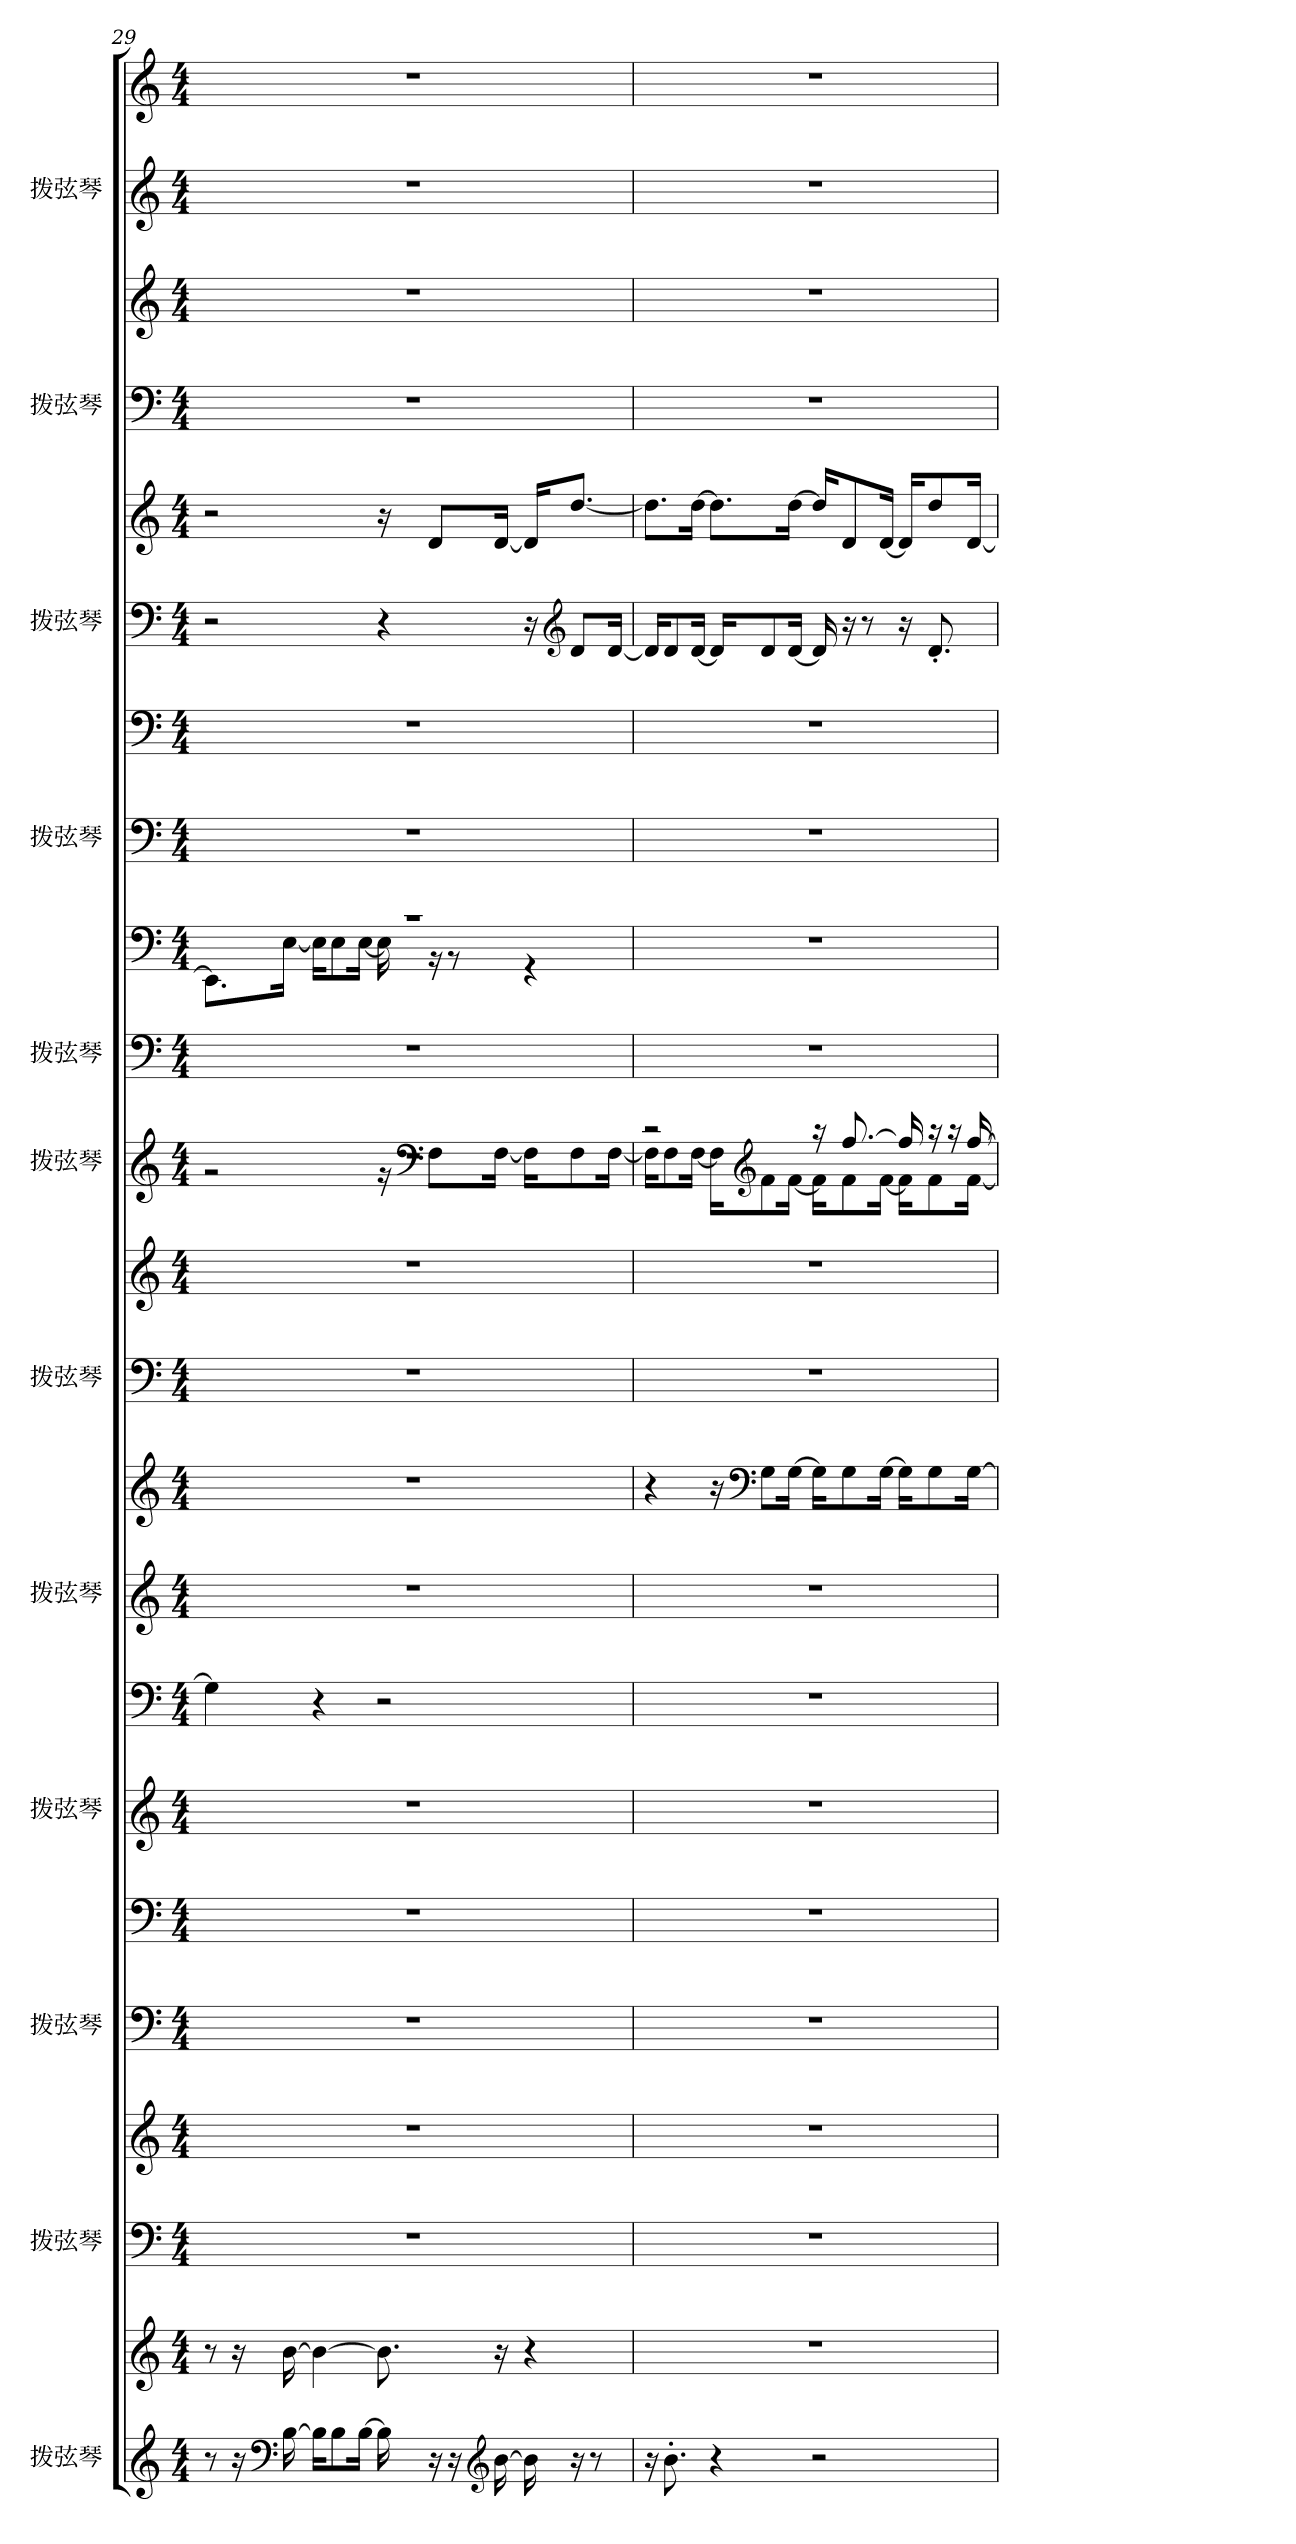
**kern	**kern	**kern	**kern	**kern	**kern	**kern	**kern	**kern	**kern	**kern	**kern	**kern	**kern	**kern	**kern	**kern	**kern	**kern	**kern	**kern	**kern	**kern
*part12	*part12	*part11	*part11	*part10	*part10	*part9	*part9	*part8	*part8	*part7	*part7	*part6	*part5	*part5	*part4	*part4	*part3	*part3	*part2	*part2	*part1	*part1
*staff23	*staff22	*staff21	*staff20	*staff19	*staff18	*staff17	*staff16	*staff15	*staff14	*staff13	*staff12	*staff11	*staff10	*staff9	*staff8	*staff7	*staff6	*staff5	*staff4	*staff3	*staff2	*staff1
*I"拨弦琴	*	*I"拨弦琴	*	*I"拨弦琴	*	*I"拨弦琴	*	*I"拨弦琴	*	*I"拨弦琴	*	*I"拨弦琴	*I"拨弦琴	*	*I"拨弦琴	*	*I"拨弦琴	*	*I"拨弦琴	*	*I"拨弦琴	*
!!LO:PB:g=z
*clefG2	*clefG2	*clefF4	*clefG2	*clefF4	*clefF4	*clefG2	*clefF4	*clefG2	*clefG2	*clefF4	*clefG2	*clefG2	*clefF4	*clefF4	*clefF4	*clefF4	*clefF4	*clefG2	*clefF4	*clefG2	*clefG2	*clefG2
*k[]	*k[]	*k[]	*k[]	*k[]	*k[]	*k[]	*k[]	*k[]	*k[]	*k[]	*k[]	*k[]	*k[]	*k[]	*k[]	*k[]	*k[]	*k[]	*k[]	*k[]	*k[]	*k[]
*M4/4	*M4/4	*M4/4	*M4/4	*M4/4	*M4/4	*M4/4	*M4/4	*M4/4	*M4/4	*M4/4	*M4/4	*M4/4	*M4/4	*M4/4	*M4/4	*M4/4	*M4/4	*M4/4	*M4/4	*M4/4	*M4/4	*M4/4
=29	=29	=29	=29	=29	=29	=29	=29	=29	=29	=29	=29	=29	=29	=29	=29	=29	=29	=29	=29	=29	=29	=29
*	*	*	*	*	*	*	*	*	*	*	*	*^	*	*^	*	*	*	*	*	*	*	*
8r	8r	1r	1r	1r	1r	1r	4G#\]	1r	1r	1r	1r	1r	2r	1r	1r	8.EE\L]	1r	1r	2r	2r	1r	1r	1r	1r
16r	16r	.	.	.	.	.	.	.	.	.	.	.	.	.	.	.	.	.	.	.	.	.	.	.
*clefF4	*	*	*	*	*	*	*	*	*	*	*	*	*	*	*	*	*	*	*	*	*	*	*	*
[16B\	[16b\	.	.	.	.	.	.	.	.	.	.	.	.	.	.	[16E\Jk	.	.	.	.	.	.	.	.
16B\KL]	4b\_	.	.	.	.	.	4r	.	.	.	.	.	.	.	.	16E\KL]	.	.	.	.	.	.	.	.
8B\	.	.	.	.	.	.	.	.	.	.	.	.	.	.	.	8E\	.	.	.	.	.	.	.	.
[16B\Jk	.	.	.	.	.	.	.	.	.	.	.	.	.	.	.	[16E\Jk	.	.	.	.	.	.	.	.
16B\]	8.b\]	.	.	.	.	.	2r	.	.	.	.	.	16r	.	.	16E\]	.	.	4r	16r	.	.	.	.
*	*	*	*	*	*	*	*	*	*	*	*	*clefF4	*	*	*	*	*	*	*	*	*	*	*	*
16r	.	.	.	.	.	.	.	.	.	.	.	.	8F\L	.	.	16r	.	.	.	8d/L	.	.	.	.
16r	.	.	.	.	.	.	.	.	.	.	.	.	.	.	.	8r	.	.	.	.	.	.	.	.
*clefG2	*	*	*	*	*	*	*	*	*	*	*	*	*	*	*	*	*	*	*	*	*	*	*	*
[16b\	16r	.	.	.	.	.	.	.	.	.	.	.	[16F\Jk	.	.	.	.	.	.	[16d/Jk	.	.	.	.
16b\]	4r	.	.	.	.	.	.	.	.	.	.	.	16F\KL]	.	.	4r	.	.	16r	16d/KL]	.	.	.	.
*	*	*	*	*	*	*	*	*	*	*	*	*	*	*	*	*	*	*	*clefG2	*	*	*	*	*
16r	.	.	.	.	.	.	.	.	.	.	.	.	8F\	.	.	.	.	.	8d/L	[8.dd/J	.	.	.	.
8r	.	.	.	.	.	.	.	.	.	.	.	.	.	.	.	.	.	.	.	.	.	.	.	.
.	.	.	.	.	.	.	.	.	.	.	.	.	[16F\Jk	.	.	.	.	.	[16d/Jk	.	.	.	.	.
*	*	*	*	*	*	*	*	*	*	*	*	*	*	*	*v	*v	*	*	*	*	*	*	*	*
=30	=30	=30	=30	=30	=30	=30	=30	=30	=30	=30	=30	=30	=30	=30	=30	=30	=30	=30	=30	=30	=30	=30	=30
16r	1r	1r	1r	1r	1r	1r	1r	1r	4r	1r	1r	2r	16F\KL]	1r	1r	1r	1r	16d/KL]	8.dd\L]	1r	1r	1r	1r
8.b'\	.	.	.	.	.	.	.	.	.	.	.	.	8F\	.	.	.	.	8d/	.	.	.	.	.
.	.	.	.	.	.	.	.	.	.	.	.	.	[16F\Jk	.	.	.	.	[16d/Jk	[16dd\Jk	.	.	.	.
4r	.	.	.	.	.	.	.	.	16r	.	.	.	16F\KL]	.	.	.	.	16d/KL]	8.dd\L]	.	.	.	.
*	*	*	*	*	*	*	*	*	*clefF4	*	*	*clefG2	*	*	*	*	*	*	*	*	*	*	*
.	.	.	.	.	.	.	.	.	8G\L	.	.	.	8f\	.	.	.	.	8d/	.	.	.	.	.
.	.	.	.	.	.	.	.	.	[16G\Jk	.	.	.	[16f\Jk	.	.	.	.	[16d/Jk	[16dd\Jk	.	.	.	.
2r	.	.	.	.	.	.	.	.	16G\KL]	.	.	16r	16f\KL]	.	.	.	.	16d/]	16dd/KL]	.	.	.	.
.	.	.	.	.	.	.	.	.	8G\	.	.	[8.ff/	8f\	.	.	.	.	16r	8d/	.	.	.	.
.	.	.	.	.	.	.	.	.	.	.	.	.	.	.	.	.	.	8r	.	.	.	.	.
.	.	.	.	.	.	.	.	.	[16G\Jk	.	.	.	[16f\Jk	.	.	.	.	.	[16d/Jk	.	.	.	.
.	.	.	.	.	.	.	.	.	16G\KL]	.	.	16ff/]	16f\KL]	.	.	.	.	16r	16d/KL]	.	.	.	.
.	.	.	.	.	.	.	.	.	8G\	.	.	16r	8f\	.	.	.	.	8.d'/	8dd/	.	.	.	.
.	.	.	.	.	.	.	.	.	.	.	.	16r	.	.	.	.	.	.	.	.	.	.	.
.	.	.	.	.	.	.	.	.	[16G\Jk	.	.	[16ff/	[16f\Jk	.	.	.	.	.	[16d/Jk	.	.	.	.
*	*	*	*	*	*	*	*	*	*	*	*	*v	*v	*	*	*	*	*	*	*	*	*	*
=	=	=	=	=	=	=	=	=	=	=	=	=	=	=	=	=	=	=	=	=	=	=
*-	*-	*-	*-	*-	*-	*-	*-	*-	*-	*-	*-	*-	*-	*-	*-	*-	*-	*-	*-	*-	*-	*-
